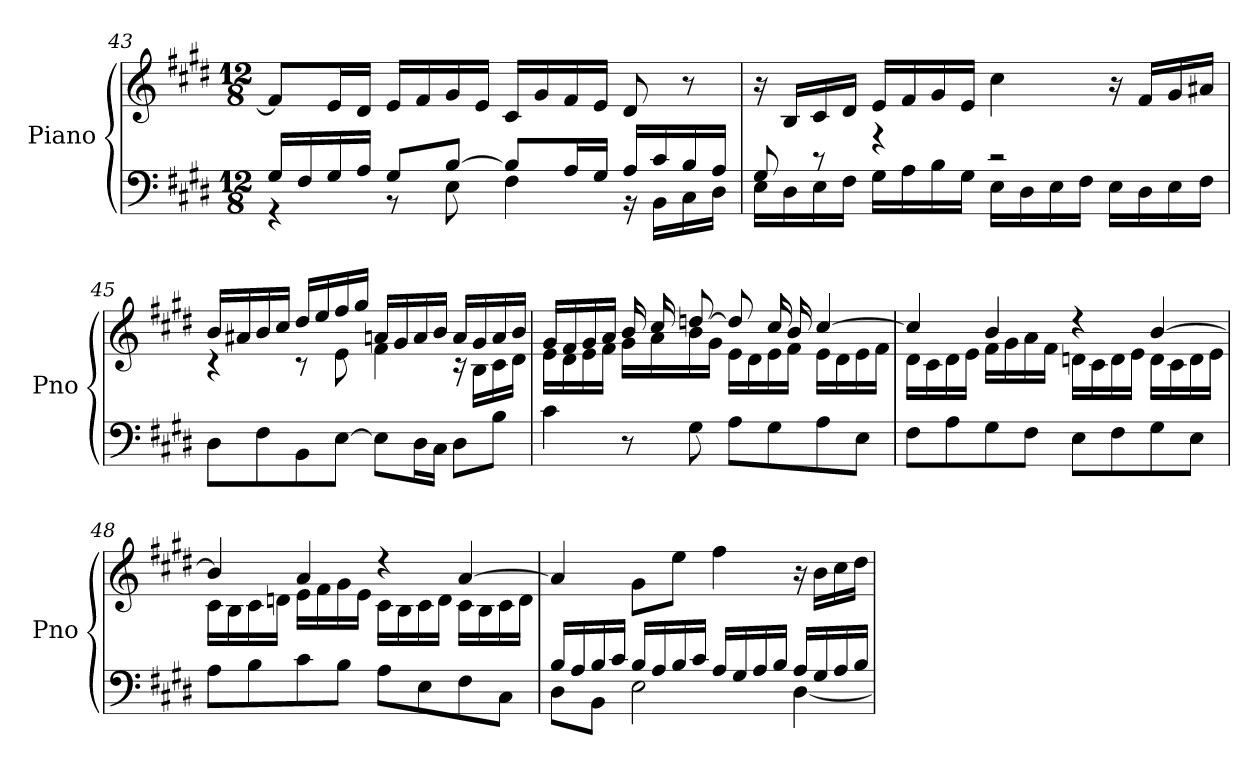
**kern	**kern
*part1	*part1
*staff2	*staff1
*I"Piano	*
*I'Pno	*
*clefF4	*clefG2
*k[f#c#g#d#]	*k[f#c#g#d#]
*E:	*E:
*M12/8	*M12/8
=43	=43
*^	*
16G#/LL	4r	8f#/L]
16F#/	.	.
16G#/	.	16e/L
16A/JJ	.	16d#/JJ
8G#L	8r	16eLL
.	.	16f#
[8BJ	8E\	16g#
.	.	16eJJ
8B/L]	4F#\	16c#LL
.	.	16g#
16A/L	.	16f#
16G#/JJ	.	16eJJ
16A/LL	16r	8d#
16c#/	16BB\LL	.
16B/	16C#\	8r
16A/JJ	16D#\JJ	.
=44	=44	=44
8G#/	16E\LL	16r
.	16D#\	16BLL
8r	16E\	16c#
.	16F#\JJ	16d#JJ
4r	16G#\LL	16eLL
.	16A\	16f#
.	16B\	16g#
.	16G#\JJ	16eJJ
2r	16E\LL	4cc#
.	16D#\	.
.	16E\	.
.	16F#\JJ	.
.	16E\LL	16r
.	16D#\	16f#LL
.	16E\	16g#
.	16F#\JJ	16a#XJJ
*v	*v	*
!!LO:LB:g=z
=45	=45
*	*^
8D#L	16bLL	4r
.	16a#X	.
8F#	16b	.
.	16cc#JJ	.
8BB	16dd#/LL	8r
.	16ee/	.
[8EJ	16ff#/	8e\
.	16gg#/JJ	.
8EL]	16an/LL	4f#\
.	16g#/	.
16D#L	16a/	.
16C#JJ	16b/JJ	.
8D#L	16a/LL	16r
.	16g#/	16BLL
8BJ	16a/	16c#
.	16b/JJ	16d#JJ
=46	=46	=46
4c#	16g#LL	16e\LL
.	16f#	16d#\
.	16g#	16e\
.	16aJJ	16f#\JJ
8r	16b/LL	16g#LL
.	16cc#/	16a
8G#	[8ddn/J	16b
.	.	16g#JJ
8AL	8ddL]	16e\LL
.	.	16d#\
8G#	16cc#L	16e\
.	16bJJ	16f#\JJ
8A	[4cc#/	16e\LL
.	.	16d#\
8EJ	.	16e\
.	.	16f#\JJ
!!LO:LB:g=z	!!
=47	=47	=47
*^	*	*
4ryy	8F#\L	4cc#/]	16d#\LL
.	.	.	16c#\
.	8A\	.	16d#\
.	.	.	16e\JJ
4ryy	8G#\	4b/	16f#\LL
.	.	.	16g#\
.	8F#\J	.	16a\
.	.	.	16f#\JJ
4ryy	8E\L	4r	16dn\LL
.	.	.	16c#\
.	8F#\	.	16d\
.	.	.	16e\JJ
4ryy	8G#\	[4b/	16d\LL
.	.	.	16c#\
.	8E\J	.	16d\
.	.	.	16e\JJ
=48	=48	=48	=48
4ryy	8A\L	4b/]	16c#\LL
.	.	.	16B\
.	8B\	.	16c#\
.	.	.	16dn\JJ
4ryy	8c#\	4a/	16e\LL
.	.	.	16f#\
.	8B\J	.	16g#\
.	.	.	16e\JJ
4ryy	8A\L	4r	16c#\LL
.	.	.	16B\
.	8E\	.	16c#\
.	.	.	16d\JJ
4ryy	8F#\	[4a/	16c#\LL
.	.	.	16B\
.	8C#\J	.	16c#\
.	.	.	16d\JJ
*	*	*v	*v
!!LO:LB:g=z
=49	=49	=49
16B/LL	8D#L	4a]
16A/	.	.
16B/	8BB\J	.
16c#/JJ	.	.
16B/LL	2E\	8g#L
16A/	.	.
16B/	.	8eeJ
16c#/JJ	.	.
16ALL	.	4ff#
16G#	.	.
16A	.	.
16BJJ	.	.
16ALL	[4D#\	16r
16G#/	.	16bLL
16A/	.	16cc#
16B/JJ	.	16dd#JJ
*v	*v	*
=	=
*-	*-
